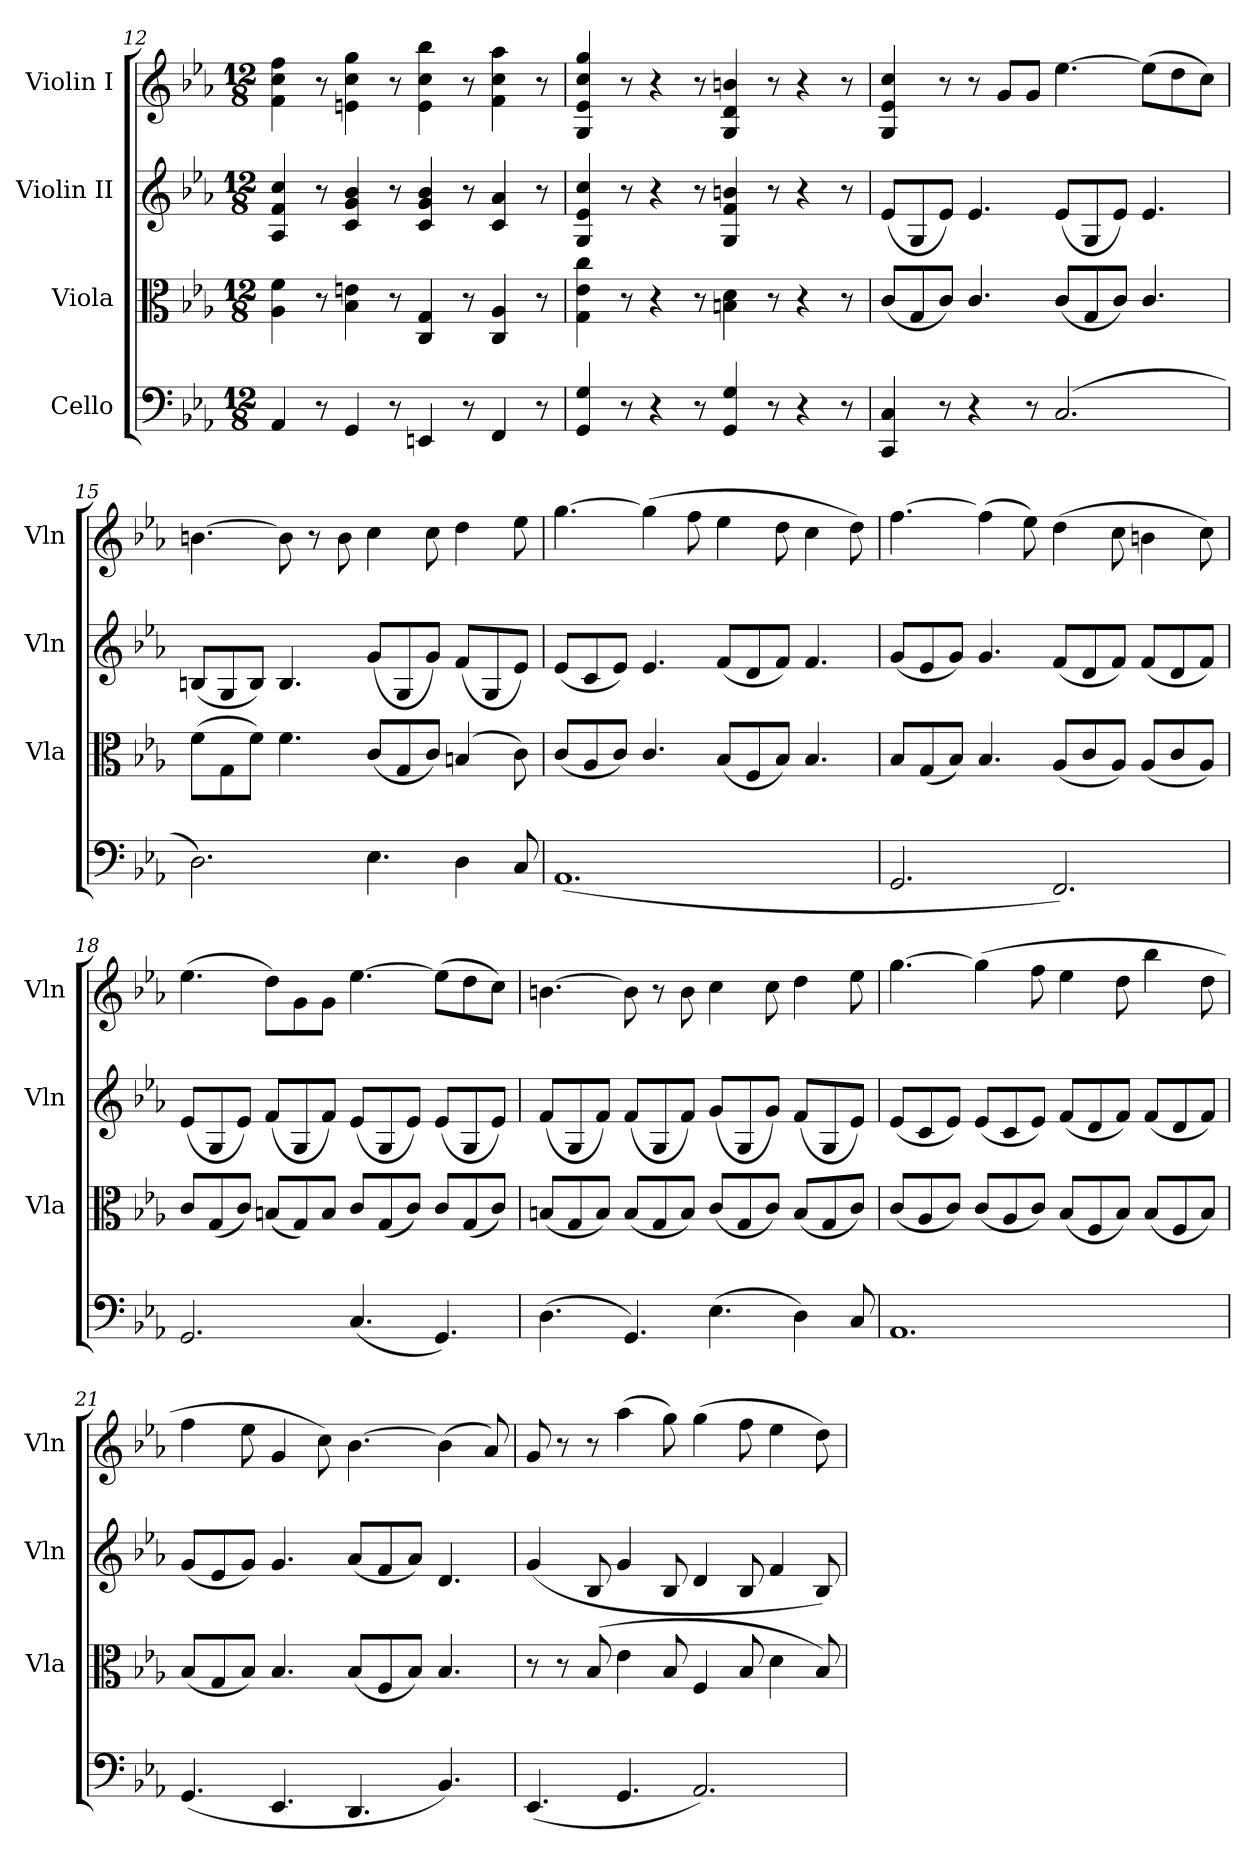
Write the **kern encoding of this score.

**kern	**kern	**kern	**kern
*part4	*part3	*part2	*part1
*staff4	*staff3	*staff2	*staff1
*I"Cello	*I"Viola	*I"Violin II	*I"Violin I
*	*I'Vla	*I'Vln	*I'Vln
*clefF4	*clefC3	*clefG2	*clefG2
*k[b-e-a-]	*k[b-e-a-]	*k[b-e-a-]	*k[b-e-a-]
*M12/8	*M12/8	*M12/8	*M12/8
=12	=12	=12	=12
4AA-/	4A-\ 4f\	4A-/ 4f/ 4cc/	4f\ 4cc\ 4ff\
8r	8r	8r	8r
4GG/	4B-\ 4en\	4c/ 4g/ 4b-/	4en\ 4cc\ 4gg\
8r	8r	8r	8r
4EEn/	4C/ 4G/	4c/ 4g/ 4b-/	4e\ 4cc\ 4bb-\
8r	8r	8r	8r
4FF/	4C/ 4A-/	4c/ 4a-/	4f\ 4cc\ 4aa-\
8r	8r	8r	8r
=13	=13	=13	=13
4GG/ 4G/	4G\ 4e-\ 4cc\	4G/ 4e-/ 4cc/	4G/ 4e-/ 4cc/ 4gg/
8r	8r	8r	8r
4r	4r	4r	4r
8r	8r	8r	8r
4GG/ 4G/	4Bn\ 4d\	4G/ 4f/ 4bn/	4G/ 4d/ 4bn/
8r	8r	8r	8r
4r	4r	4r	4r
8r	8r	8r	8r
=14	=14	=14	=14
4CC/ 4C/	(<8c/L	(<8e-/L	4G/ 4e-/ 4cc/
.	8G/	8G/	.
8r	8c/J)	8e-/J)	8r
4r	4.c/	4.e-/	8r
.	.	.	8g/L
8r	.	.	8g/J
(>2.C/	(<8c/L	(<8e-/L	[4.ee-\
.	8G/	8G/	.
.	8c/J)	8e-/J)	.
.	4.c/	4.e-/	(>8ee-\L]
.	.	.	8dd\
.	.	.	8cc\J)
=15	=15	=15	=15
2.D\)	(>8f\L	(<8Bn/L	[4.bn\
.	8G\	8G/	.
.	8f\J)	8B/J)	.
.	4.f\	4.B/	8b\]
.	.	.	8r
.	.	.	8b\
4.E-\	(<8c/L	(<8g/L	4cc\
.	8G/	8G/	.
.	8c/J)	8g/J)	8cc\
4D\	(>4Bn/	(<8f/L	4dd\
.	.	8G/	.
8C/	8c\)	8e-/J)	8ee-\
=16	=16	=16	=16
(>1.AA-	(<8c/L	(<8e-/L	[4.gg\
.	8A-/	8c/	.
.	8c/J)	8e-/J)	.
.	4.c/	4.e-/	(>4gg\]
.	.	.	8ff\
.	(<8B-/L	(<8f/L	4ee-\
.	8F/	8d/	.
.	8B-/J)	8f/J)	8dd\
.	4.B-/	4.f/	4cc\
.	.	.	8dd\)
=17	=17	=17	=17
2.GG/	8B-/L	(<8g/L	[4.ff\
.	(<8G/	8e-/	.
.	8B-/J)	8g/J)	.
.	4.B-/	4.g/	(>4ff\]
.	.	.	8ee-\)
2.FF/)	(<8A-/L	(<8f/L	(>4dd\
.	8c/	8d/	.
.	8A-/J)	8f/J)	8cc\
.	(<8A-/L	(<8f/L	4bn\
.	8c/	8d/	.
.	8A-/J)	8f/J)	8cc\)
!!LO:LB:g=z
=18	=18	=18	=18
2.GG/	8c/L	(<8e-/L	(>4.ee-\
.	(<8G/	8G/	.
.	8c/J)	8e-/J)	.
.	(<8Bn/L	(<8f/L	8dd\L)
.	8G/)	8G/	8g\
.	8B/J	8f/J)	8g\J
(<4.C/	8c/L	(<8e-/L	[4.ee-\
.	(<8G/	8G/	.
.	8c/J)	8e-/J)	.
4.GG/)	8c/L	(<8e-/L	(>8ee-\L]
.	(<8G/	8G/	8dd\
.	8c/J)	8e-/J)	8cc\J)
=19	=19	=19	=19
(>4.D\	(<8Bn/L	(<8f/L	[4.bn\
.	8G/	8G/	.
.	8B/J)	8f/J)	.
4.GG/)	(<8B/L	(<8f/L	8b\]
.	8G/	8G/	8r
.	8B/J)	8f/J)	8b\
(>4.E-\	(<8c/L	(<8g/L	4cc\
.	8G/	8G/	.
.	8c/J)	8g/J)	8cc\
4D\)	(<8B/L	(<8f/L	4dd\
.	8G/	8G/	.
8C/	8c/J)	8e-/J)	8ee-\
=20	=20	=20	=20
1.AA-	(<8c/L	(<8e-/L	[4.gg\
.	8A-/	8c/	.
.	8c/J)	8e-/J)	.
.	(<8c/L	(<8e-/L	(>4gg\]
.	8A-/	8c/	.
.	8c/J)	8e-/J)	8ff\
.	(<8B-/L	(<8f/L	4ee-\
.	8F/	8d/	.
.	8B-/J)	8f/J)	8dd\
.	(<8B-/L	(<8f/L	4bb-\
.	8F/	8d/	.
.	8B-/J)	8f/J)	8dd\
=21	=21	=21	=21
(<4.GG/	(<8B-/L	(<8g/L	4ff\
.	8G/	8e-/	.
.	8B-/J)	8g/J)	8ee-\
4.EE-/	4.B-/	4.g/	4g/
.	.	.	8cc\)
4.DD/	(<8B-/L	(<8a-/L	[4.b-\
.	8F/	8f/	.
.	8B-/J)	8a-/J)	.
4.BB-/)	4.B-/	4.d/	(>4b-\]
.	.	.	8a-/)
=22	=22	=22	=22
(<4.EE-/	8r	(<4g/	8g/
.	8r	.	8r
.	(>8B-/	8B-/	8r
4.GG/	4e-\	4g/	(>4aa-\
.	8B-/	8B-/	8gg\)
2.AA-/)	4F/	4d/	(>4gg\
.	8B-/	8B-/	8ff\
.	4d\	4f/	4ee-\
.	8B-/)	8B-/)	8dd\)
=	=	=	=
*-	*-	*-	*-
